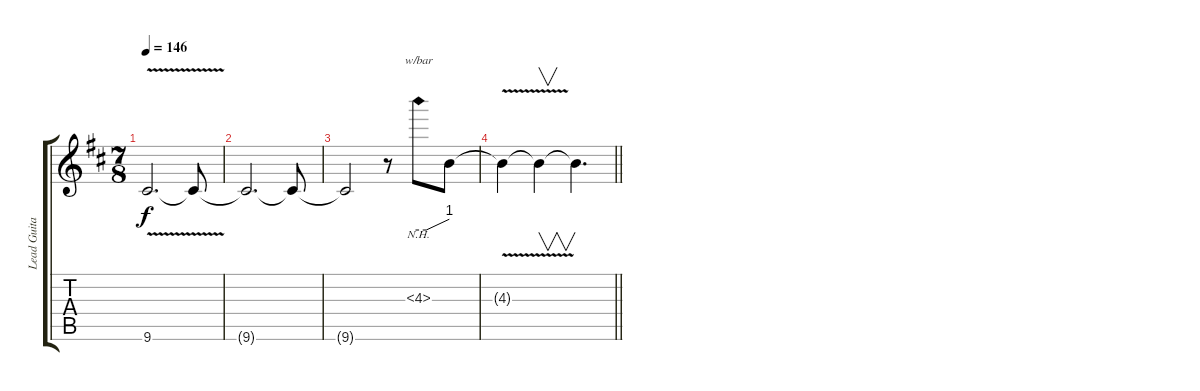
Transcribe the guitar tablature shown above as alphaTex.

\track ("Lead Guitar" "Lead Guita") {instrument overdrivenguitar}
\staff {score tabs}
\tuning (E4 B3 G3 D3 A2 E2) {hide}
\ts (7 8)
\tempo 146
\clef g2
\ks bminor
9.6{v}.2{d dy f} 9.6{t}.8 |
9.6{t}.2{d} 9.6{t}.8 |
9.6{t}.2 r.8 4.3{nh}.8{tbe (custom default 0 0 15 0 60 4)} 4.3{t}.8 |
\barLineRight lightlight
4.3{v t}.4 4.3{t}.4{v} 4.3{t}.4{d}
